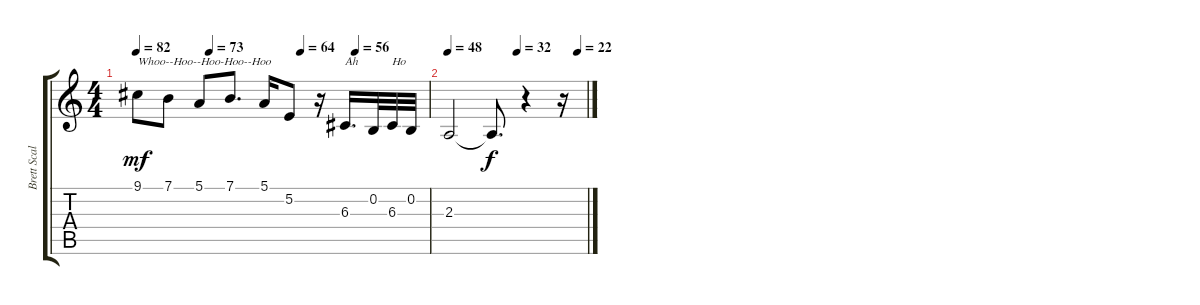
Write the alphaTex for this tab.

\track ("Brett Scallions (Vocals)" "Brett Scal") {instrument clarinet}
\staff {score tabs}
\tuning (E4 B3 G3 D3 A2 E2) {hide}
\ts (4 4)
\tempo 82
\tempo (73 0.25)
\tempo (64 0.5625)
\tempo (56 0.75)
\clef g2
\ks c
9.1.8{txt "Whoo--Hoo--Hoo-Hoo--Hoo" dy mf} 7.1.8 5.1.8 7.1.8{d} 5.1.16 5.2.8 r.16 6.3.16{d txt "Ah"} 0.2.32 6.3.32{txt "Ho"} 0.2.32 |
\tempo 48
\tempo (32 0.5)
\tempo (22 0.9375)
2.3.2 2.3{t}.8{d dy f} r.4 r.16
